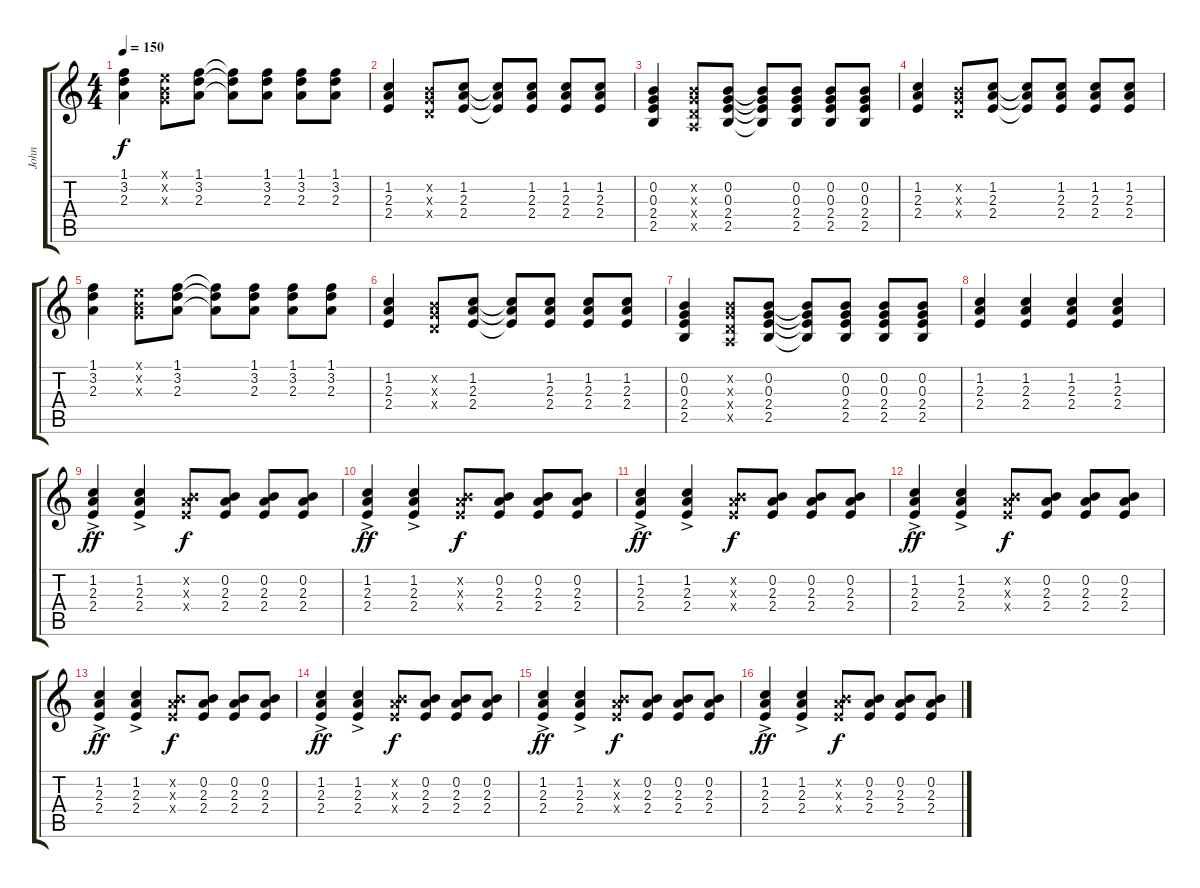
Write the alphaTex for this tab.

\track ("John " "John ") {instrument acousticguitarnylon}
\staff {score tabs}
\tuning (E4 B3 G3 D3 A2 E2) {hide}
\ts (4 4)
\tempo 150
\clef g2
\ks c
(1.1 3.2 2.3).4{dy f} (0.1{x} 0.2{x} 0.3{x}).8 (1.1 3.2 2.3).8 (1.1{t} 3.2{t} 2.3{t}).8 (1.1 3.2 2.3).8 (1.1 3.2 2.3).8 (1.1 3.2 2.3).8 |
(1.2 2.3 2.4).4 (0.2{x} 0.3{x} 0.4{x}).8 (1.2 2.3 2.4).8 (1.2{t} 2.3{t} 2.4{t}).8 (1.2 2.3 2.4).8 (1.2 2.3 2.4).8 (1.2 2.3 2.4).8 |
(0.2 0.3 2.4 2.5).4 (0.2{x} 0.3{x} 0.4{x} 0.5{x}).8 (0.2 0.3 2.4 2.5).8 (0.2{t} 0.3{t} 2.4{t} 2.5{t}).8 (0.2 0.3 2.4 2.5).8 (0.2 0.3 2.4 2.5).8 (0.2 0.3 2.4 2.5).8 |
(1.2 2.3 2.4).4 (0.2{x} 0.3{x} 0.4{x}).8 (1.2 2.3 2.4).8 (1.2{t} 2.3{t} 2.4{t}).8 (1.2 2.3 2.4).8 (1.2 2.3 2.4).8 (1.2 2.3 2.4).8 |
(1.1 3.2 2.3).4 (0.1{x} 0.2{x} 0.3{x}).8 (1.1 3.2 2.3).8 (1.1{t} 3.2{t} 2.3{t}).8 (1.1 3.2 2.3).8 (1.1 3.2 2.3).8 (1.1 3.2 2.3).8 |
(1.2 2.3 2.4).4 (0.2{x} 0.3{x} 0.4{x}).8 (1.2 2.3 2.4).8 (1.2{t} 2.3{t} 2.4{t}).8 (1.2 2.3 2.4).8 (1.2 2.3 2.4).8 (1.2 2.3 2.4).8 |
(0.2 0.3 2.4 2.5).4 (0.2{x} 0.3{x} 0.4{x} 0.5{x}).8 (0.2 0.3 2.4 2.5).8 (0.2{t} 0.3{t} 2.4{t} 2.5{t}).8 (0.2 0.3 2.4 2.5).8 (0.2 0.3 2.4 2.5).8 (0.2 0.3 2.4 2.5).8 |
(1.2 2.3 2.4).4 (1.2 2.3 2.4).4 (1.2 2.3 2.4).4 (1.2 2.3 2.4).4 |
(1.2{ac} 2.3 2.4).4{dy ff} (1.2{ac} 2.3 2.4).4 (0.2{x} 2.3{x} 2.4{x}).8{dy f} (0.2 2.3 2.4).8 (0.2 2.3 2.4).8 (0.2 2.3 2.4).8 |
(1.2{ac} 2.3 2.4).4{dy ff} (1.2{ac} 2.3 2.4).4 (0.2{x} 2.3{x} 2.4{x}).8{dy f} (0.2 2.3 2.4).8 (0.2 2.3 2.4).8 (0.2 2.3 2.4).8 |
(1.2{ac} 2.3 2.4).4{dy ff} (1.2{ac} 2.3 2.4).4 (0.2{x} 2.3{x} 2.4{x}).8{dy f} (0.2 2.3 2.4).8 (0.2 2.3 2.4).8 (0.2 2.3 2.4).8 |
(1.2{ac} 2.3 2.4).4{dy ff} (1.2{ac} 2.3 2.4).4 (0.2{x} 2.3{x} 2.4{x}).8{dy f} (0.2 2.3 2.4).8 (0.2 2.3 2.4).8 (0.2 2.3 2.4).8 |
(1.2{ac} 2.3 2.4).4{dy ff} (1.2{ac} 2.3 2.4).4 (0.2{x} 2.3{x} 2.4{x}).8{dy f} (0.2 2.3 2.4).8 (0.2 2.3 2.4).8 (0.2 2.3 2.4).8 |
(1.2{ac} 2.3 2.4).4{dy ff} (1.2{ac} 2.3 2.4).4 (0.2{x} 2.3{x} 2.4{x}).8{dy f} (0.2 2.3 2.4).8 (0.2 2.3 2.4).8 (0.2 2.3 2.4).8 |
(1.2{ac} 2.3 2.4).4{dy ff} (1.2{ac} 2.3 2.4).4 (0.2{x} 2.3{x} 2.4{x}).8{dy f} (0.2 2.3 2.4).8 (0.2 2.3 2.4).8 (0.2 2.3 2.4).8 |
(1.2{ac} 2.3 2.4).4{dy ff} (1.2{ac} 2.3 2.4).4 (0.2{x} 2.3{x} 2.4{x}).8{dy f} (0.2 2.3 2.4).8 (0.2 2.3 2.4).8 (0.2 2.3 2.4).8
